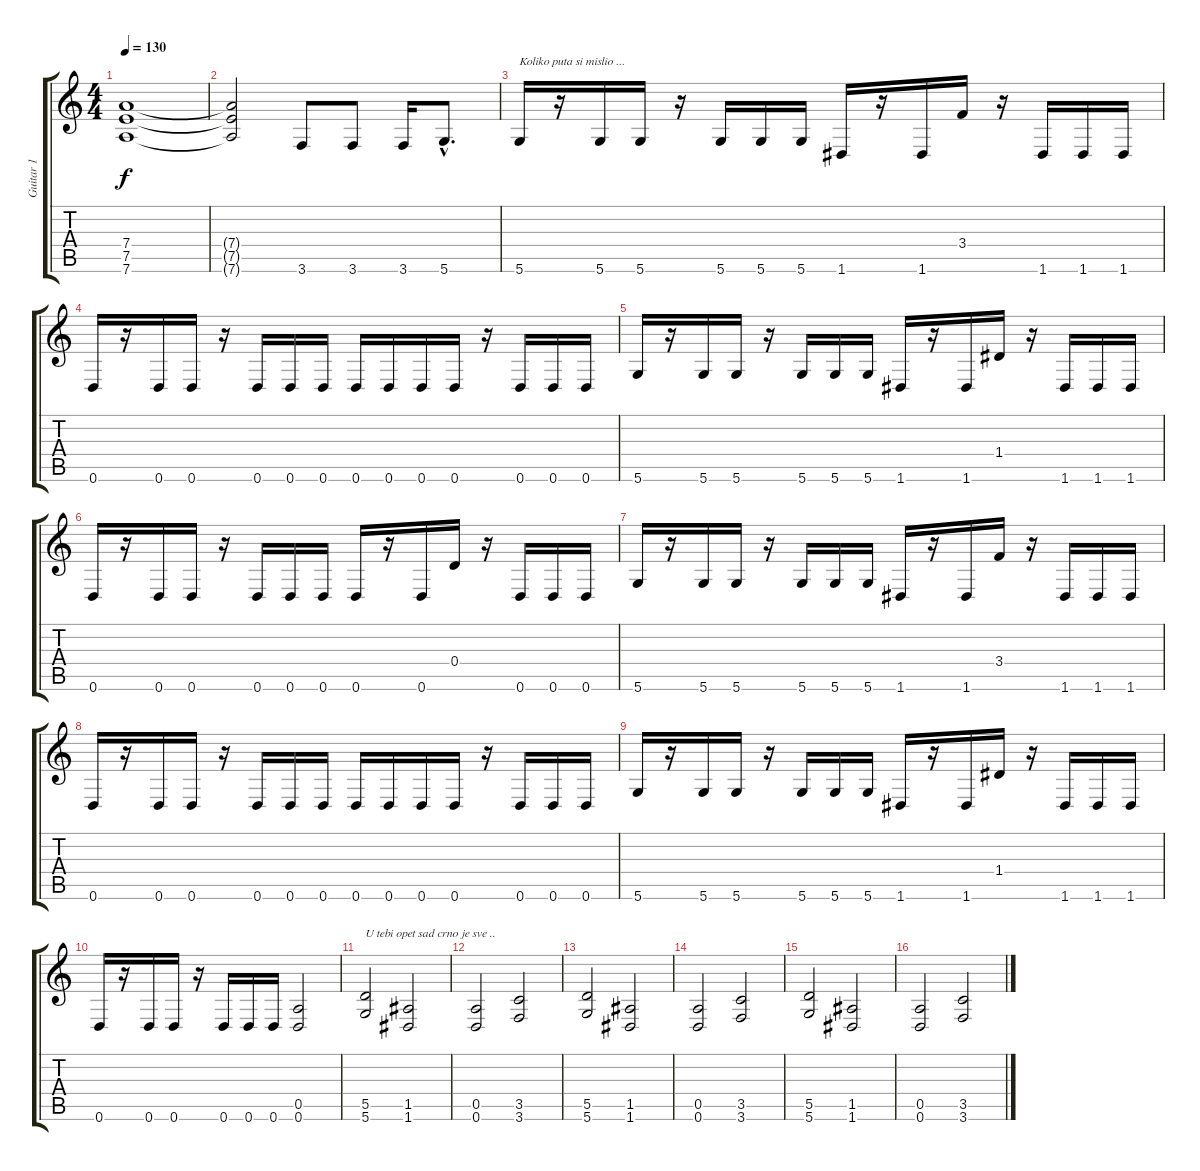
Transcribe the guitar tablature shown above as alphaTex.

\track ("Guitar 1" "Guitar 1") {instrument distortionguitar}
\staff {score tabs}
\tuning (E4 B3 G3 D3 A2 D2) {hide}
\ts (4 4)
\tempo 130
\clef g2
\ks c
(7.4 7.5 7.6).1{dy f} |
(7.4{t} 7.5{t} 7.6{t}).2 3.6.8 3.6.8 3.6.16 5.6{hac}.8{d} |
5.6.16{txt "Koliko puta si mislio ..."} r.16 5.6.16 5.6.16 r.16 5.6.16 5.6.16 5.6.16 1.6.16 r.16 1.6.16 3.4.16 r.16 1.6.16 1.6.16 1.6.16 |
0.6.16 r.16 0.6.16 0.6.16 r.16 0.6.16 0.6.16 0.6.16 0.6.16 0.6.16 0.6.16 0.6.16 r.16 0.6.16 0.6.16 0.6.16 |
5.6.16 r.16 5.6.16 5.6.16 r.16 5.6.16 5.6.16 5.6.16 1.6.16 r.16 1.6.16 1.4.16 r.16 1.6.16 1.6.16 1.6.16 |
0.6.16 r.16 0.6.16 0.6.16 r.16 0.6.16 0.6.16 0.6.16 0.6.16 r.16 0.6.16 0.4.16 r.16 0.6.16 0.6.16 0.6.16 |
5.6.16 r.16 5.6.16 5.6.16 r.16 5.6.16 5.6.16 5.6.16 1.6.16 r.16 1.6.16 3.4.16 r.16 1.6.16 1.6.16 1.6.16 |
0.6.16 r.16 0.6.16 0.6.16 r.16 0.6.16 0.6.16 0.6.16 0.6.16 0.6.16 0.6.16 0.6.16 r.16 0.6.16 0.6.16 0.6.16 |
5.6.16 r.16 5.6.16 5.6.16 r.16 5.6.16 5.6.16 5.6.16 1.6.16 r.16 1.6.16 1.4.16 r.16 1.6.16 1.6.16 1.6.16 |
0.6.16 r.16 0.6.16 0.6.16 r.16 0.6.16 0.6.16 0.6.16 (0.5 0.6).2 |
(5.5 5.6).2{txt "U tebi opet sad crno je sve .."} (1.5 1.6).2 |
(0.5 0.6).2 (3.5 3.6).2 |
(5.5 5.6).2 (1.5 1.6).2 |
(0.5 0.6).2 (3.5 3.6).2 |
(5.5 5.6).2 (1.5 1.6).2 |
(0.5 0.6).2 (3.5 3.6).2
